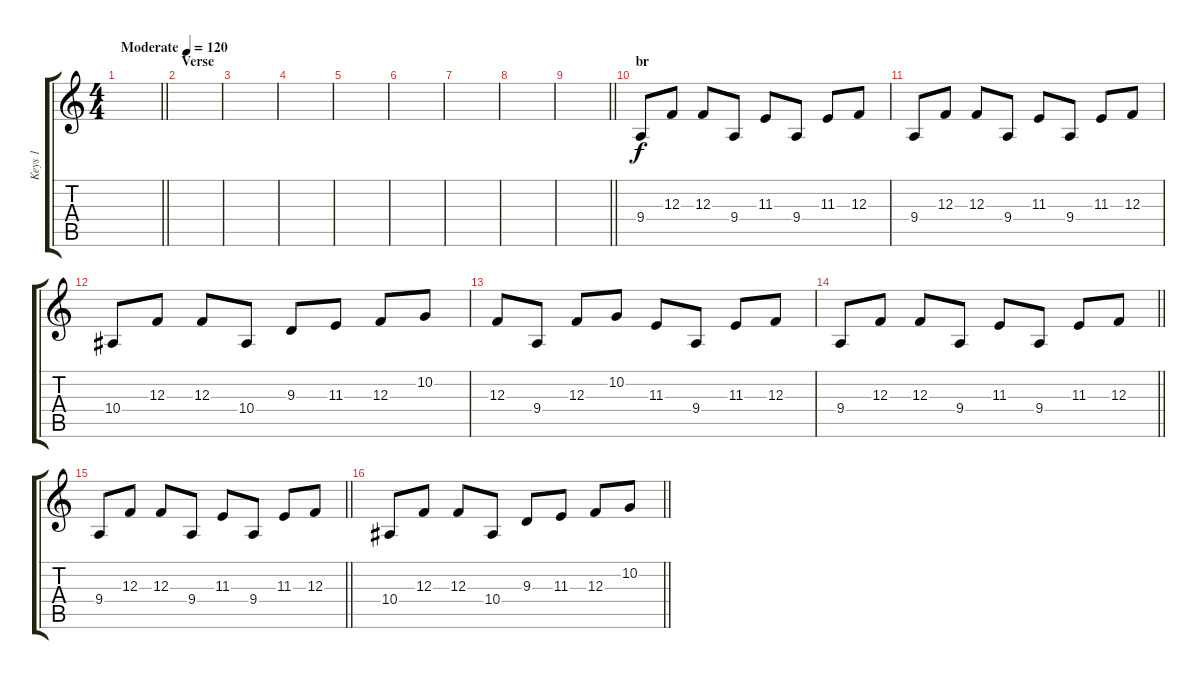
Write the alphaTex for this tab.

\track ("Keys 1" "Keys 1") {instrument stringensemble1}
\staff {score tabs}
\tuning (D4 A3 F3 C3 G2 D2) {hide}
\ts (4 4)
\tempo (120 "Moderate")
\clef g2
\barLineRight lightlight
\ks c
|
\section ("" "Verse")
|
|
|
|
|
|
|
\barLineRight lightlight
|
\section ("" "br")
9.4.8 12.3.8 12.3.8 9.4.8 11.3.8 9.4.8 11.3.8 12.3.8 |
9.4.8 12.3.8 12.3.8 9.4.8 11.3.8 9.4.8 11.3.8 12.3.8 |
10.4.8 12.3.8 12.3.8 10.4.8 9.3.8 11.3.8 12.3.8 10.2.8 |
12.3.8 9.4.8 12.3.8 10.2.8 11.3.8 9.4.8 11.3.8 12.3.8 |
\barLineRight lightlight
9.4.8 12.3.8 12.3.8 9.4.8 11.3.8 9.4.8 11.3.8 12.3.8 |
\barLineRight lightlight
9.4.8 12.3.8 12.3.8 9.4.8 11.3.8 9.4.8 11.3.8 12.3.8 |
\barLineRight lightlight
10.4.8 12.3.8 12.3.8 10.4.8 9.3.8 11.3.8 12.3.8 10.2.8
